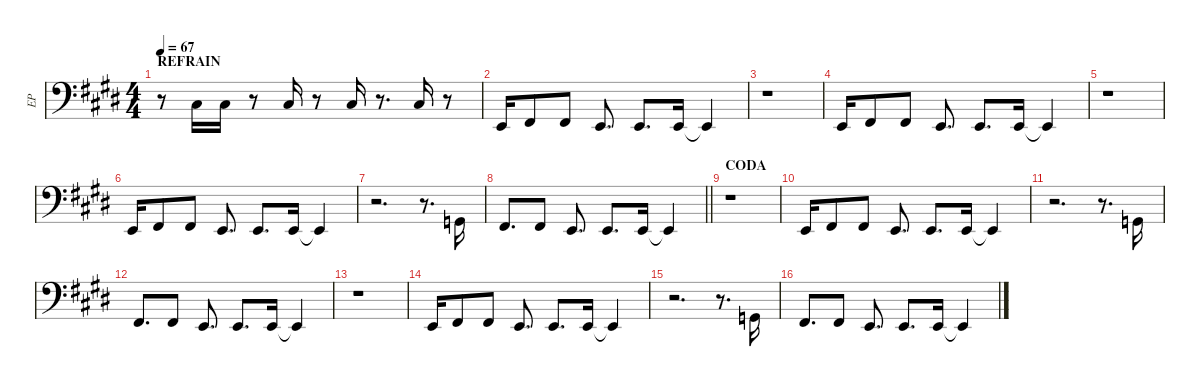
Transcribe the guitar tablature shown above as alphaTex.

\defaultSystemsLayout 4
\hideDynamics
\bracketExtendMode groupsimilarinstruments
\otherSystemsTrackNameOrientation horizontal
\track ("Electric Piano-LH" "EP") {defaultSystemsLayout 4 instrument ocarina}
\staff {score}
\tuning (E4 B3 G3 D3 A2 E2)
\ts (4 4)
\section ("" "REFRAIN")
\tempo 67
\clef f4
\ks c#minor
r.8{dy mf beam Down} 4.5{acc #}.16{dy f beam Up} 4.5{acc #}.16{beam Up} r.8{beam Up} 4.5{acc #}.16{beam Up} r.8{beam Up} 4.5{acc #}.16{beam Up} r.8{d beam Up} 4.5{acc #}.16{beam Up} r.8{beam Up} |
0.6{acc forcenatural}.16{beam Up} 2.6{acc #}.8{beam Up} 2.6{acc #}.8{beam Up} 0.6{acc forcenatural}.8{d beam Up} 0.6{acc forcenatural}.8{d beam Up} 0.6{acc forcenatural}.16{beam Up} 0.6{t acc forcenatural}.4{beam Up} |
r.1{beam Down} |
0.6{acc forcenatural}.16{beam Up} 2.6{acc #}.8{beam Up} 2.6{acc #}.8{beam Up} 0.6{acc forcenatural}.8{d beam Up} 0.6{acc forcenatural}.8{d beam Up} 0.6{acc forcenatural}.16{beam Up} 0.6{t acc forcenatural}.4{beam Up} |
r.1{beam Down} |
0.6{acc forcenatural}.16{beam Up} 2.6{acc #}.8{beam Up} 2.6{acc #}.8{beam Up} 0.6{acc forcenatural}.8{d beam Up} 0.6{acc forcenatural}.8{d beam Up} 0.6{acc forcenatural}.16{beam Up} 0.6{t acc forcenatural}.4{beam Up} |
r.2{d beam Down} r.8{d beam Down} 3.6{acc forcenatural}.16{beam Up} |
\barLineRight lightlight
2.6{acc #}.8{d beam Up} 2.6{acc #}.8{beam Up} 0.6{acc forcenatural}.8{d beam Up} 0.6{acc forcenatural}.8{d beam Up} 0.6{acc forcenatural}.16{beam Up} 0.6{t acc forcenatural}.4{beam Up} |
\section ("" "CODA")
r.1{beam Down} |
0.6{acc forcenatural}.16{beam Up} 2.6{acc #}.8{beam Up} 2.6{acc #}.8{beam Up} 0.6{acc forcenatural}.8{d beam Up} 0.6{acc forcenatural}.8{d beam Up} 0.6{acc forcenatural}.16{beam Up} 0.6{t acc forcenatural}.4{beam Up} |
r.2{d beam Down} r.8{d beam Down} 3.6{acc forcenatural}.16{beam Up} |
2.6{acc #}.8{d beam Up} 2.6{acc #}.8{beam Up} 0.6{acc forcenatural}.8{d beam Up} 0.6{acc forcenatural}.8{d beam Up} 0.6{acc forcenatural}.16{beam Up} 0.6{t acc forcenatural}.4{beam Up} |
r.1{beam Down} |
0.6{acc forcenatural}.16{beam Up} 2.6{acc #}.8{beam Up} 2.6{acc #}.8{beam Up} 0.6{acc forcenatural}.8{d beam Up} 0.6{acc forcenatural}.8{d beam Up} 0.6{acc forcenatural}.16{dy mf beam Up} 0.6{t acc forcenatural}.4{beam Up} |
r.2{d beam Down} r.8{d beam Down} 3.6{acc forcenatural}.16{dy mp beam Up} |
2.6{acc #}.8{d beam Up} 2.6{acc #}.8{beam Up} 0.6{acc forcenatural}.8{d beam Up} 0.6{acc forcenatural}.8{d beam Up} 0.6{acc forcenatural}.16{beam Up} 0.6{t acc forcenatural}.4{beam Up}
